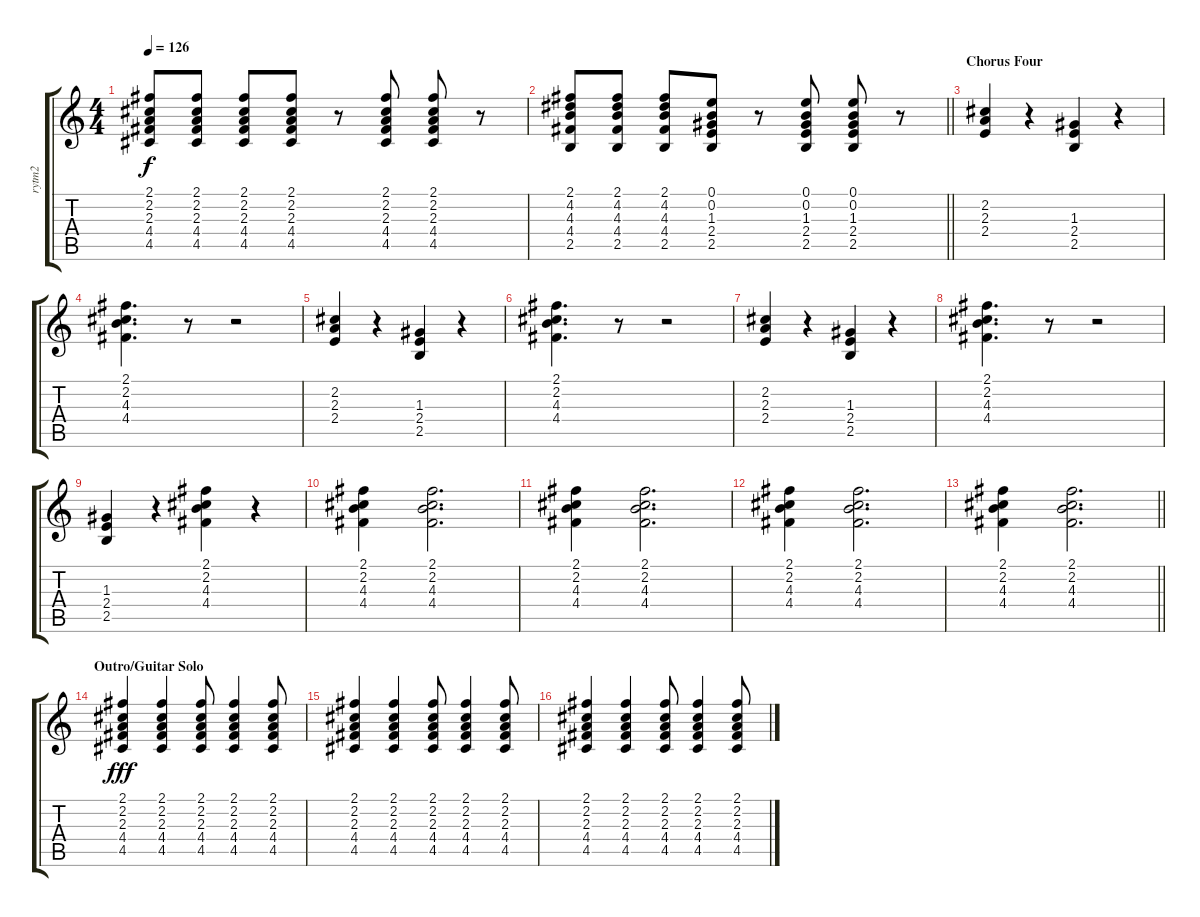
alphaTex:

\track ("rytm2" "rytm2") {instrument electricguitarclean}
\staff {score tabs}
\tuning (E4 B3 G3 D3 A2 E2) {hide}
\ts (4 4)
\tempo 126
\clef g2
\ks c
(2.1 2.2 2.3 4.4 4.5).8{dy f} (2.1 2.2 2.3 4.4 4.5).8 (2.1 2.2 2.3 4.4 4.5).8 (2.1 2.2 2.3 4.4 4.5).8 r.8 (2.1 2.2 2.3 4.4 4.5).8 (2.1 2.2 2.3 4.4 4.5).8 r.8 |
\barLineRight lightlight
(2.1 4.2 4.3 4.4 2.5).8 (2.1 4.2 4.3 4.4 2.5).8 (2.1 4.2 4.3 4.4 2.5).8 (0.1 0.2 1.3 2.4 2.5).8 r.8 (0.1 0.2 1.3 2.4 2.5).8 (0.1 0.2 1.3 2.4 2.5).8 r.8 |
\section ("" "Chorus Four")
(2.2 2.3 2.4).4 r.4 (1.3 2.4 2.5).4 r.4 |
(2.1 2.2 4.3 4.4).4{d} r.8 r.2 |
(2.2 2.3 2.4).4 r.4 (1.3 2.4 2.5).4 r.4 |
(2.1 2.2 4.3 4.4).4{d} r.8 r.2 |
(2.2 2.3 2.4).4 r.4 (1.3 2.4 2.5).4 r.4 |
(2.1 2.2 4.3 4.4).4{d} r.8 r.2 |
(1.3 2.4 2.5).4 r.4 (2.1 2.2 4.3 4.4).4 r.4 |
(2.1 2.2 4.3 4.4).4 (2.1 2.2 4.3 4.4).2{d} |
(2.1 2.2 4.3 4.4).4 (2.1 2.2 4.3 4.4).2{d} |
(2.1 2.2 4.3 4.4).4 (2.1 2.2 4.3 4.4).2{d} |
\barLineRight lightlight
(2.1 2.2 4.3 4.4).4 (2.1 2.2 4.3 4.4).2{d} |
\section ("" "Outro/Guitar Solo")
(2.1 2.2 2.3 4.4 4.5).4{dy fff} (2.1 2.2 2.3 4.4 4.5).4 (2.1 2.2 2.3 4.4 4.5).8 (2.1 2.2 2.3 4.4 4.5).4 (2.1 2.2 2.3 4.4 4.5).8 |
(2.1 2.2 2.3 4.4 4.5).4 (2.1 2.2 2.3 4.4 4.5).4 (2.1 2.2 2.3 4.4 4.5).8 (2.1 2.2 2.3 4.4 4.5).4 (2.1 2.2 2.3 4.4 4.5).8 |
(2.1 2.2 2.3 4.4 4.5).4 (2.1 2.2 2.3 4.4 4.5).4 (2.1 2.2 2.3 4.4 4.5).8 (2.1 2.2 2.3 4.4 4.5).4 (2.1 2.2 2.3 4.4 4.5).8
